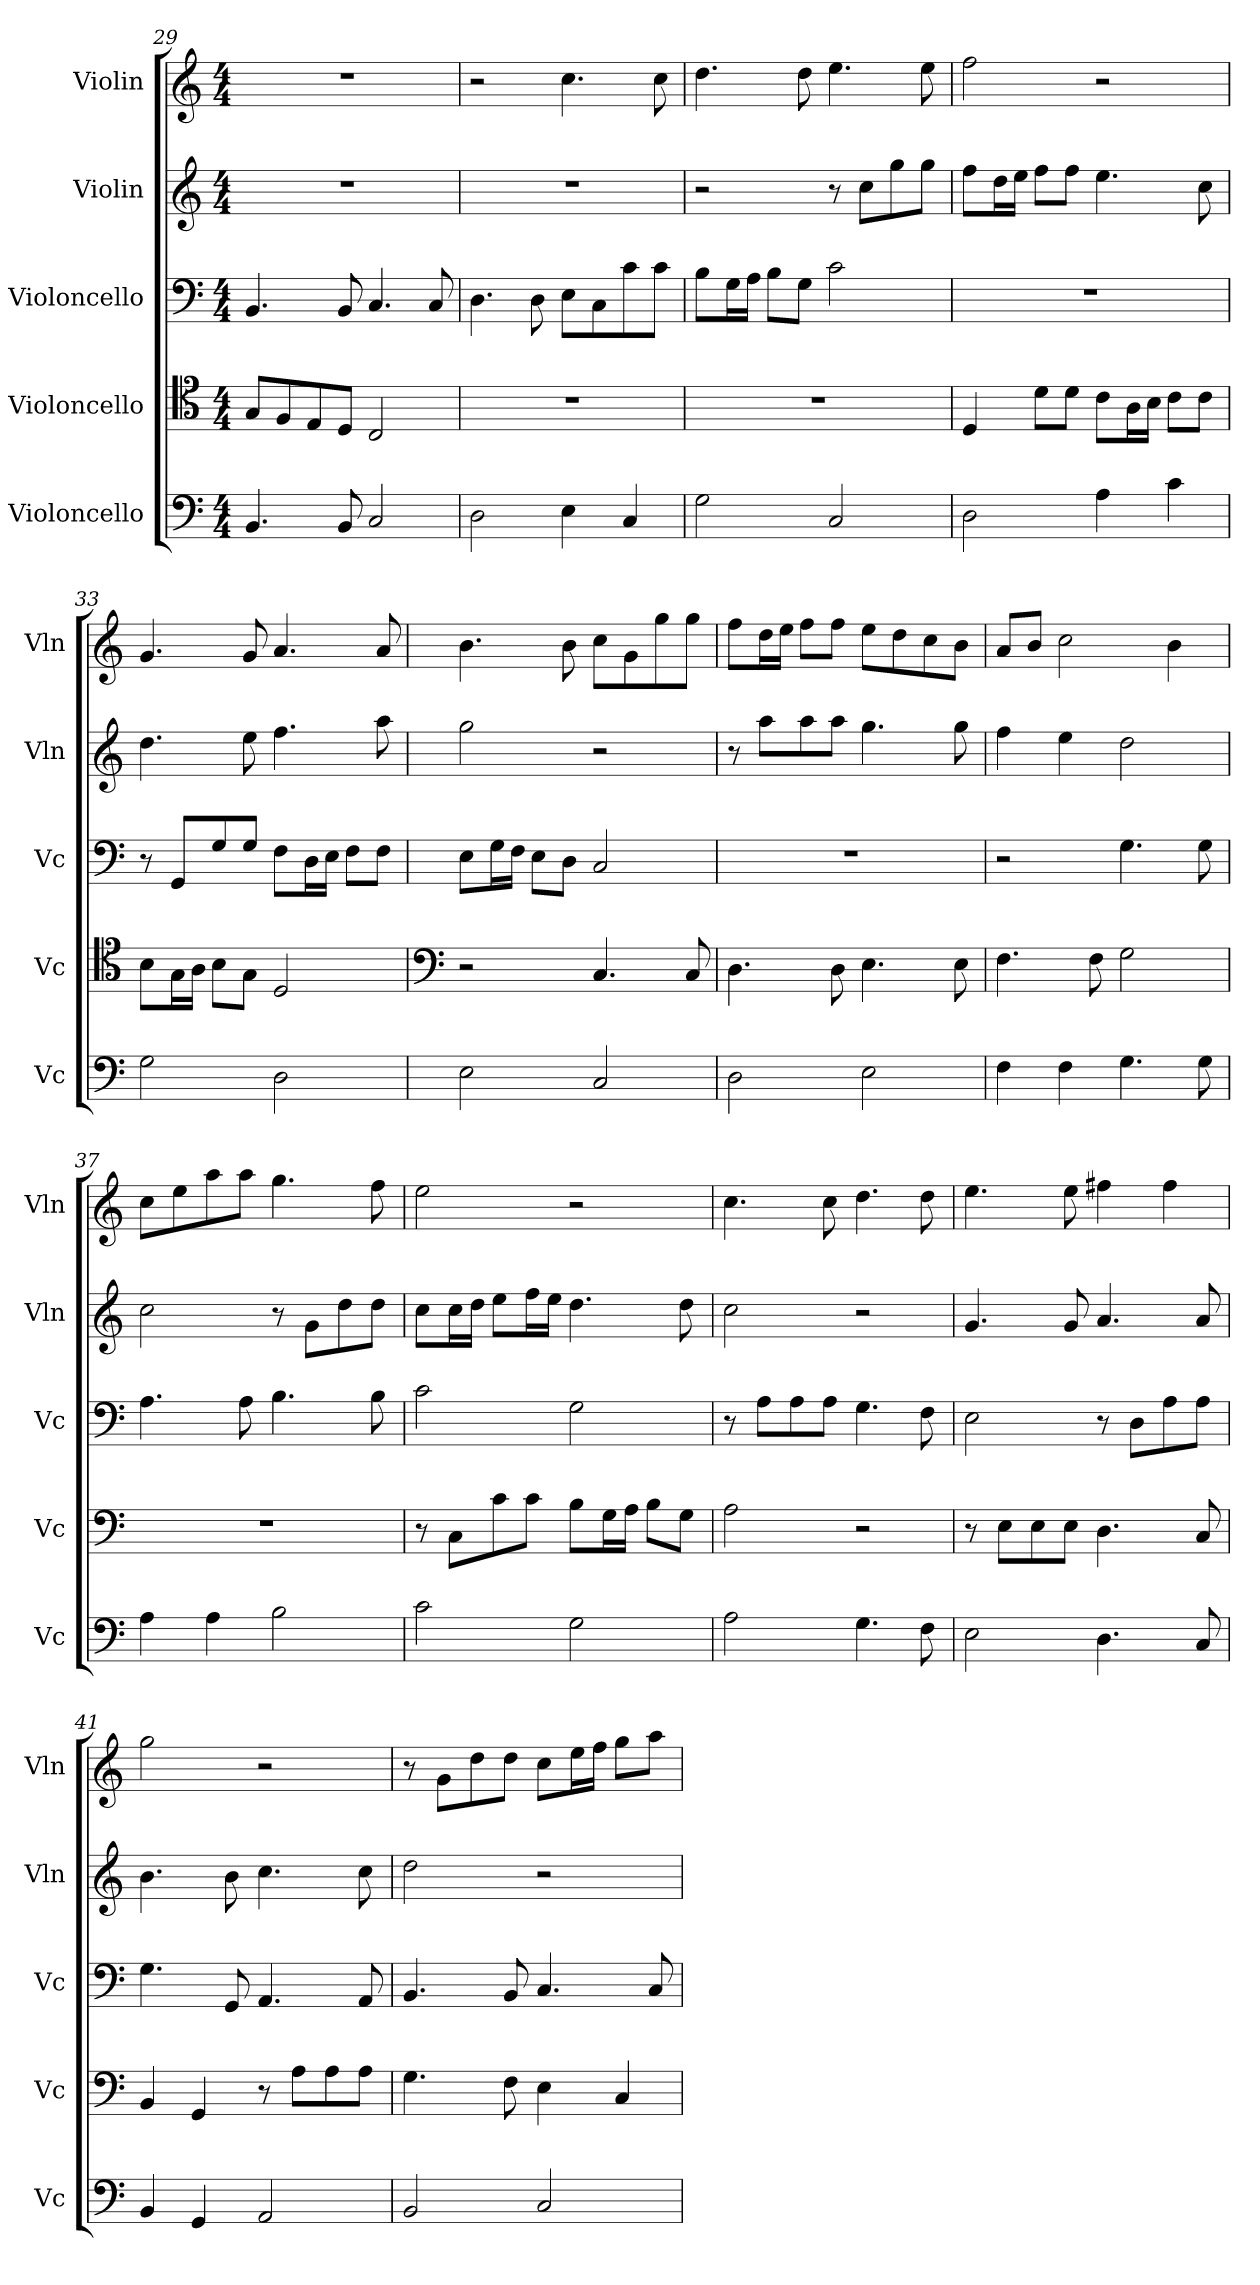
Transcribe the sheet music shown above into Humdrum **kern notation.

**kern	**kern	**kern	**kern	**kern
*part5	*part4	*part3	*part2	*part1
*staff5	*staff4	*staff3	*staff2	*staff1
*I"Violoncello	*I"Violoncello	*I"Violoncello	*I"Violin	*I"Violin
*I'Vc	*I'Vc	*I'Vc	*I'Vln	*I'Vln
*clefF4	*clefC4	*clefF4	*clefG2	*clefG2
*k[]	*k[]	*k[]	*k[]	*k[]
*M4/4	*M4/4	*M4/4	*M4/4	*M4/4
=29	=29	=29	=29	=29
4.BB/	8G/L	4.BB/	1r	1r
.	8F/	.	.	.
.	8E/	.	.	.
8BB/	8D/J	8BB/	.	.
2C/	2C/	4.C/	.	.
.	.	8C/	.	.
=30	=30	=30	=30	=30
2D\	1r	4.D\	1r	2r
.	.	8D\	.	.
4E\	.	8E\L	.	4.cc\
.	.	8C\	.	.
4C/	.	8c\	.	.
.	.	8c\J	.	8cc\
=31	=31	=31	=31	=31
2G\	1r	8B\L	2r	4.dd\
.	.	16G\L	.	.
.	.	16A\JJ	.	.
.	.	8B\L	.	.
.	.	8G\J	.	8dd\
2C/	.	2c\	8r	4.ee\
.	.	.	8cc\L	.
.	.	.	8gg\	.
.	.	.	8gg\J	8ee\
=32	=32	=32	=32	=32
2D\	4D/	1r	8ff\L	2ff\
.	.	.	16dd\L	.
.	.	.	16ee\JJ	.
.	8d\L	.	8ff\L	.
.	8d\J	.	8ff\J	.
4A\	8c\L	.	4.ee\	2r
.	16A\L	.	.	.
.	16B\JJ	.	.	.
4c\	8c\L	.	.	.
.	8c\J	.	8cc\	.
=33	=33	=33	=33	=33
2G\	8B\L	8r	4.dd\	4.g/
.	16G\L	8GG/L	.	.
.	16A\JJ	.	.	.
.	8B\L	8G/	.	.
.	8G\J	8G/J	8ee\	8g/
2D\	2D/	8F\L	4.ff\	4.a/
.	.	16D\L	.	.
.	.	16E\JJ	.	.
.	.	8F\L	.	.
.	.	8F\J	8aa\	8a/
=34	=34	=34	=34	=34
*	*clefF4	*	*	*
2E\	2r	8E\L	2gg\	4.b\
.	.	16G\L	.	.
.	.	16F\JJ	.	.
.	.	8E\L	.	.
.	.	8D\J	.	8b\
2C/	4.C/	2C/	2r	8cc\L
.	.	.	.	8g\
.	.	.	.	8gg\
.	8C/	.	.	8gg\J
=35	=35	=35	=35	=35
2D\	4.D\	1r	8r	8ff\L
.	.	.	8aa\L	16dd\L
.	.	.	.	16ee\JJ
.	.	.	8aa\	8ff\L
.	8D\	.	8aa\J	8ff\J
2E\	4.E\	.	4.gg\	8ee\L
.	.	.	.	8dd\
.	.	.	.	8cc\
.	8E\	.	8gg\	8b\J
=36	=36	=36	=36	=36
4F\	4.F\	2r	4ff\	8a/L
.	.	.	.	8b/J
4F\	.	.	4ee\	2cc\
.	8F\	.	.	.
4.G\	2G\	4.G\	2dd\	.
.	.	.	.	4b\
8G\	.	8G\	.	.
=37	=37	=37	=37	=37
4A\	1r	4.A\	2cc\	8cc\L
.	.	.	.	8ee\
4A\	.	.	.	8aa\
.	.	8A\	.	8aa\J
2B\	.	4.B\	8r	4.gg\
.	.	.	8g\L	.
.	.	.	8dd\	.
.	.	8B\	8dd\J	8ff\
=38	=38	=38	=38	=38
2c\	8r	2c\	8cc\L	2ee\
.	8C\L	.	16cc\L	.
.	.	.	16dd\JJ	.
.	8c\	.	8ee\L	.
.	8c\J	.	16ff\L	.
.	.	.	16ee\JJ	.
2G\	8B\L	2G\	4.dd\	2r
.	16G\L	.	.	.
.	16A\JJ	.	.	.
.	8B\L	.	.	.
.	8G\J	.	8dd\	.
=39	=39	=39	=39	=39
2A\	2A\	8r	2cc\	4.cc\
.	.	8A\L	.	.
.	.	8A\	.	.
.	.	8A\J	.	8cc\
4.G\	2r	4.G\	2r	4.dd\
8F\	.	8F\	.	8dd\
=40	=40	=40	=40	=40
2E\	8r	2E\	4.g/	4.ee\
.	8E\L	.	.	.
.	8E\	.	.	.
.	8E\J	.	8g/	8ee\
4.D\	4.D\	8r	4.a/	4ff#X\
.	.	8D\L	.	.
.	.	8A\	.	4ff#\
8C/	8C/	8A\J	8a/	.
=41	=41	=41	=41	=41
4BB/	4BB/	4.G\	4.b\	2gg\
4GG/	4GG/	.	.	.
.	.	8GG/	8b\	.
2AA/	8r	4.AA/	4.cc\	2r
.	8A\L	.	.	.
.	8A\	.	.	.
.	8A\J	8AA/	8cc\	.
=42	=42	=42	=42	=42
2BB/	4.G\	4.BB/	2dd\	8r
.	.	.	.	8g\L
.	.	.	.	8dd\
.	8F\	8BB/	.	8dd\J
2C/	4E\	4.C/	2r	8cc\L
.	.	.	.	16ee\L
.	.	.	.	16ff\JJ
.	4C/	.	.	8gg\L
.	.	8C/	.	8aa\J
=	=	=	=	=
*-	*-	*-	*-	*-
